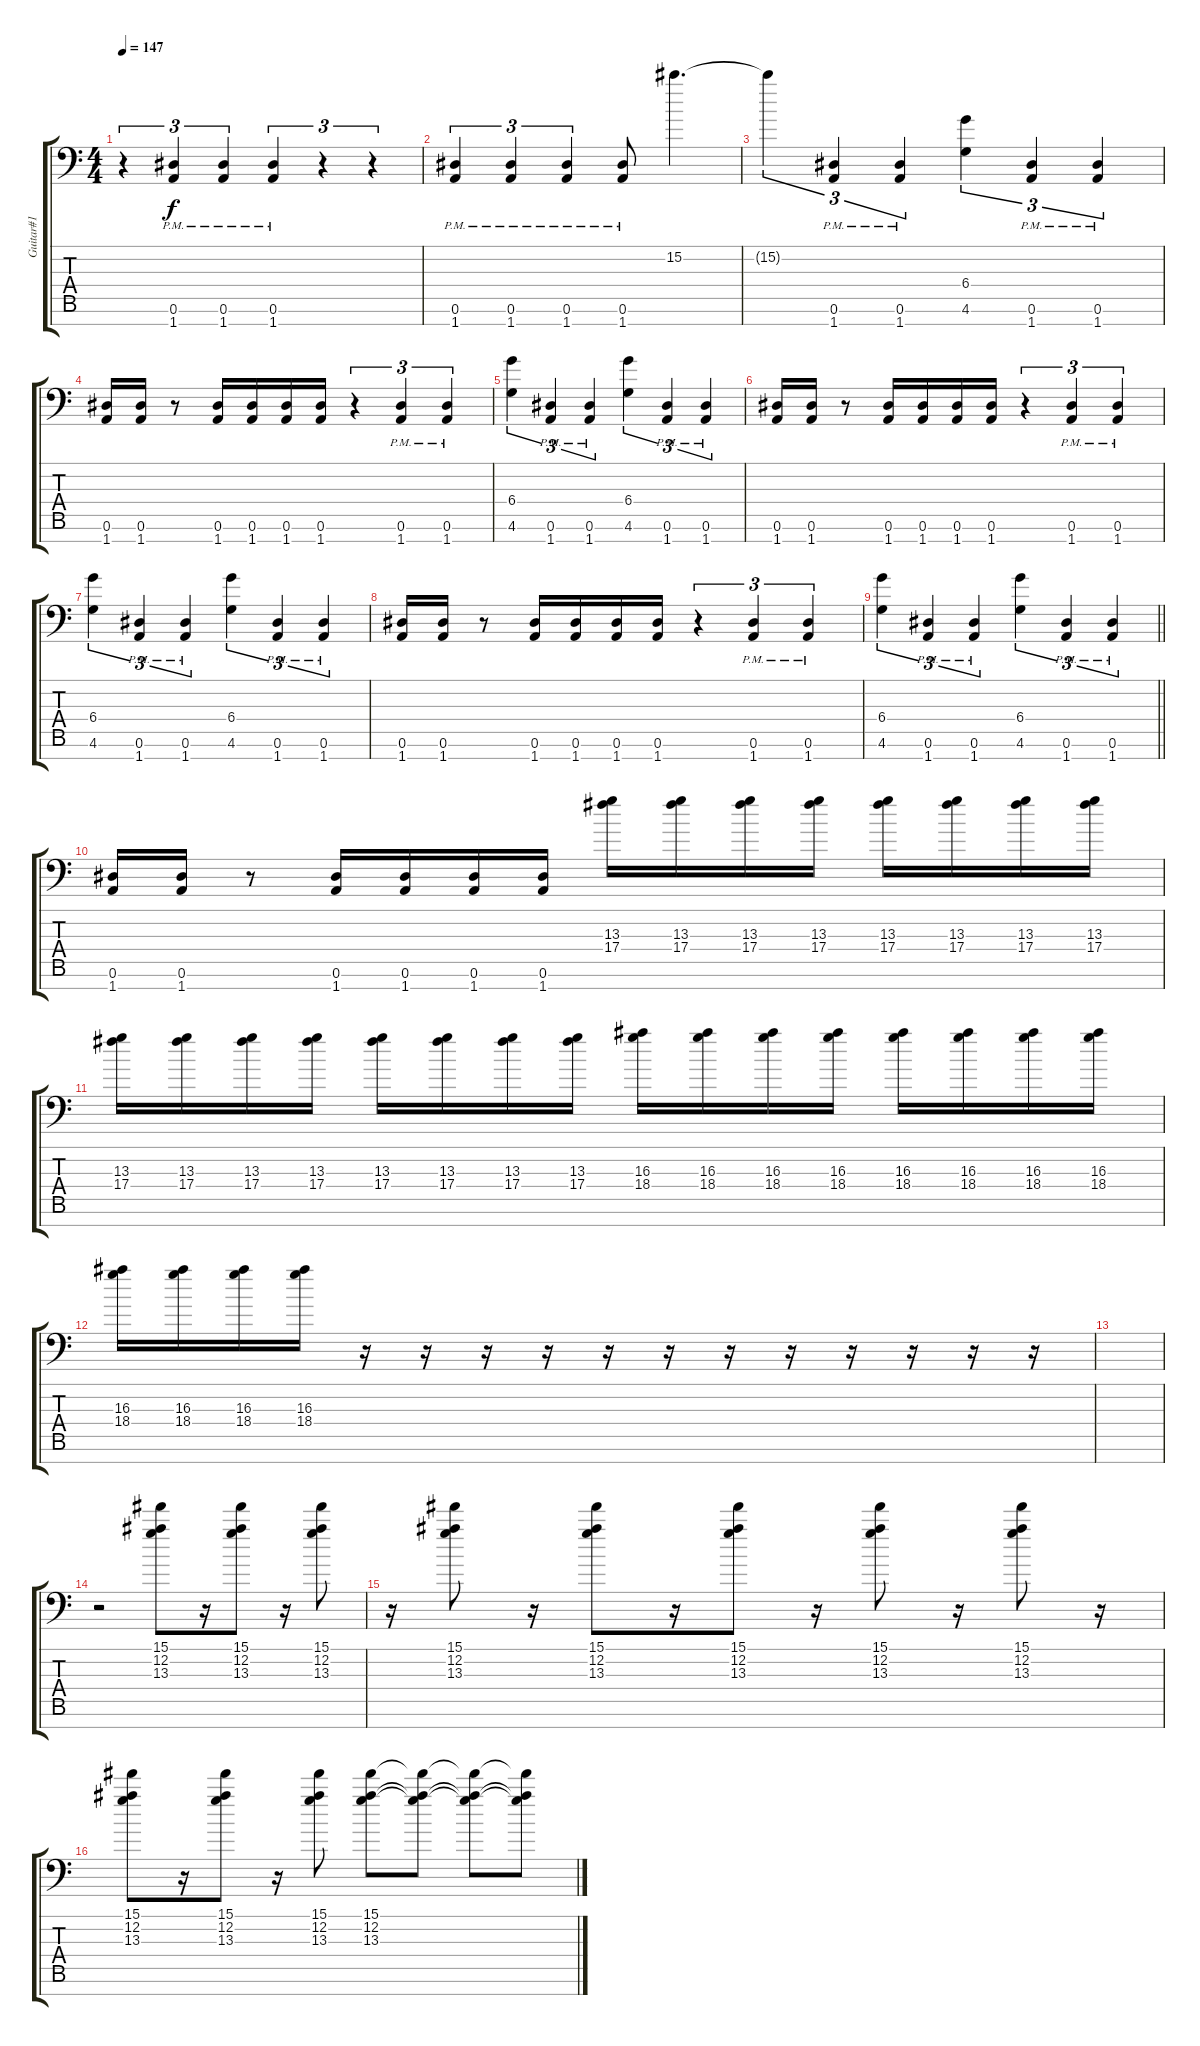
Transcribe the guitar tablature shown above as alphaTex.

\track ("Guitar#1" "Guitar#1") {instrument distortionguitar}
\staff {score tabs}
\tuning (Eb4 Bb3 Gb3 Db3 Ab2 Eb2 Ab1) {hide}
\ts (4 4)
\section ("" "")
\tempo 147
\clef f4
\ks c
r.4{tu (3 2) dy f} (0.6{pm} 1.7{pm}).4{tu (3 2)} (0.6{pm} 1.7{pm}).4{tu (3 2)} (0.6{pm} 1.7{pm}).4{tu (3 2)} r.4{tu (3 2)} r.4{tu (3 2)} |
(0.6{pm} 1.7{pm}).4{tu (3 2)} (0.6{pm} 1.7{pm}).4{tu (3 2)} (0.6{pm} 1.7{pm}).4{tu (3 2)} (0.6{pm} 1.7{pm}).8 15.2.4{d} |
15.2{t}.4{tu (3 2)} (0.6{pm} 1.7{pm}).4{tu (3 2)} (0.6{pm} 1.7{pm}).4{tu (3 2)} (6.4 4.6).4{tu (3 2)} (0.6{pm} 1.7{pm}).4{tu (3 2)} (0.6{pm} 1.7{pm}).4{tu (3 2)} |
(0.6 1.7).16 (0.6 1.7).16 r.8 (0.6 1.7).16 (0.6 1.7).16 (0.6 1.7).16 (0.6 1.7).16 r.4{tu (3 2)} (0.6{pm} 1.7{pm}).4{tu (3 2)} (0.6{pm} 1.7{pm}).4{tu (3 2)} |
(6.4 4.6).4{tu (3 2)} (0.6{pm} 1.7{pm}).4{tu (3 2)} (0.6{pm} 1.7{pm}).4{tu (3 2)} (6.4 4.6).4{tu (3 2)} (0.6{pm} 1.7{pm}).4{tu (3 2)} (0.6{pm} 1.7{pm}).4{tu (3 2)} |
(0.6 1.7).16 (0.6 1.7).16 r.8 (0.6 1.7).16 (0.6 1.7).16 (0.6 1.7).16 (0.6 1.7).16 r.4{tu (3 2)} (0.6{pm} 1.7{pm}).4{tu (3 2)} (0.6{pm} 1.7{pm}).4{tu (3 2)} |
(6.4 4.6).4{tu (3 2)} (0.6{pm} 1.7{pm}).4{tu (3 2)} (0.6{pm} 1.7{pm}).4{tu (3 2)} (6.4 4.6).4{tu (3 2)} (0.6{pm} 1.7{pm}).4{tu (3 2)} (0.6{pm} 1.7{pm}).4{tu (3 2)} |
(0.6 1.7).16 (0.6 1.7).16 r.8 (0.6 1.7).16 (0.6 1.7).16 (0.6 1.7).16 (0.6 1.7).16 r.4{tu (3 2)} (0.6{pm} 1.7{pm}).4{tu (3 2)} (0.6{pm} 1.7{pm}).4{tu (3 2)} |
\barLineRight lightlight
(6.4 4.6).4{tu (3 2)} (0.6{pm} 1.7{pm}).4{tu (3 2)} (0.6{pm} 1.7{pm}).4{tu (3 2)} (6.4 4.6).4{tu (3 2)} (0.6{pm} 1.7{pm}).4{tu (3 2)} (0.6{pm} 1.7{pm}).4{tu (3 2)} |
\section ("" "")
(0.6 1.7).16 (0.6 1.7).16 r.8 (0.6 1.7).16 (0.6 1.7).16 (0.6 1.7).16 (0.6 1.7).16 (13.3 17.4).16 (13.3 17.4).16 (13.3 17.4).16 (13.3 17.4).16 (13.3 17.4).16 (13.3 17.4).16 (13.3 17.4).16 (13.3 17.4).16 |
(13.3 17.4).16 (13.3 17.4).16 (13.3 17.4).16 (13.3 17.4).16 (13.3 17.4).16 (13.3 17.4).16 (13.3 17.4).16 (13.3 17.4).16 (16.3 18.4).16 (16.3 18.4).16 (16.3 18.4).16 (16.3 18.4).16 (16.3 18.4).16 (16.3 18.4).16 (16.3 18.4).16 (16.3 18.4).16 |
(16.3 18.4).16 (16.3 18.4).16 (16.3 18.4).16 (16.3 18.4).16 r.16 r.16 r.16 r.16 r.16 r.16 r.16 r.16 r.16 r.16 r.16 r.16 |
|
r.2 (15.1 12.2 13.3).8 r.16 (15.1 12.2 13.3).8 r.16 (15.1 12.2 13.3).8 |
r.16 (15.1 12.2 13.3).8 r.16 (15.1 12.2 13.3).8 r.16 (15.1 12.2 13.3).8 r.16 (15.1 12.2 13.3).8 r.16 (15.1 12.2 13.3).8 r.16 |
(15.1 12.2 13.3).8 r.16 (15.1 12.2 13.3).8 r.16 (15.1 12.2 13.3).8 (15.1 12.2 13.3).8 (15.1{t} 12.2{t} 13.3{t}).8 (15.1{t} 12.2{t} 13.3{t}).8 (15.1{t} 12.2{t} 13.3{t}).8
